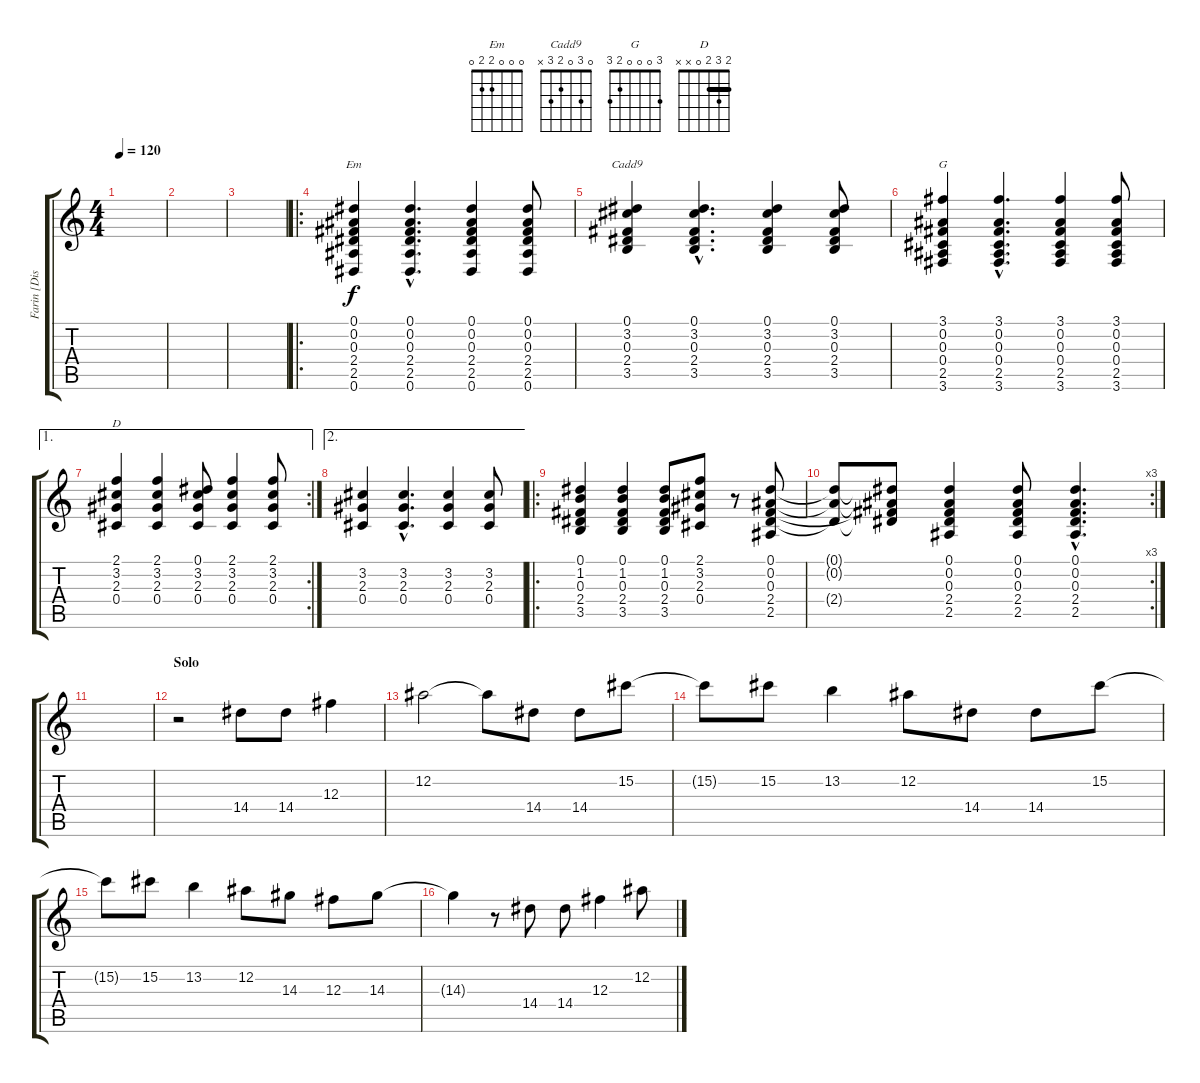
\track ("Farin [Dist]" "Farin [Dis") {instrument overdrivenguitar}
\staff {score tabs}
\tuning (Eb4 Bb3 Gb3 Db3 Ab2 Eb2) {hide}
\chord ("Em" 0 0 0 2 2 0)
\chord ("Cadd9" 0 3 0 2 3 x)
\chord ("G" 3 0 0 0 2 3)
\chord ("D" 2 3 2 0 x x) {barre 2}
\ts (4 4)
\tempo 120
\clef g2
\ks c
|
|
|
\ro
(0.1 0.2 0.3 2.4 2.5 0.6).4{ch "Em"} (0.1{hac} 0.2{hac} 0.3{hac} 2.4{hac} 2.5{hac} 0.6{hac}).4{d} (0.1 0.2 0.3 2.4 2.5 0.6).4 (0.1 0.2 0.3 2.4 2.5 0.6).8 |
(0.1 3.2 0.3 2.4 3.5).4{ch "Cadd9"} (0.1{hac} 3.2{hac} 0.3{hac} 2.4{hac} 3.5{hac}).4{d} (0.1 3.2 0.3 2.4 3.5).4 (0.1 3.2 0.3 2.4 3.5).8 |
(3.1 0.2 0.3 0.4 2.5 3.6).4{ch "G"} (3.1{hac} 0.2{hac} 0.3{hac} 0.4{hac} 2.5{hac} 3.6{hac}).4{d} (3.1 0.2 0.3 0.4 2.5 3.6).4 (3.1 0.2 0.3 0.4 2.5 3.6).8 |
\ae 1
\rc 2
(2.1 3.2 2.3 0.4).4{ch "D"} (2.1 3.2 2.3 0.4).4 (0.1 3.2 2.3 0.4).8 (2.1 3.2 2.3 0.4).4 (2.1 3.2 2.3 0.4).8 |
\ae 2
(3.2 2.3 0.4).4 (3.2{hac} 2.3{hac} 0.4{hac}).4{d} (3.2 2.3 0.4).4 (3.2 2.3 0.4).8 |
\ro
(0.1 1.2 0.3 2.4 3.5).4 (0.1 1.2 0.3 2.4 3.5).4 (0.1 1.2 0.3 2.4 3.5).8 (2.1 3.2 2.3 0.4).8 r.8 (0.1 0.2 0.3 2.4 2.5).8 |
\rc 3
(0.1{t} 0.2{t} 2.4{t}).8 (0.1{t} 0.2{t} 0.3{t} 2.4{t}).8 (0.1 0.2 0.3 2.4 2.5).4 (0.1 0.2 0.3 2.4 2.5).8 (0.1{hac} 0.2{hac} 0.3{hac} 2.4{hac} 2.5{hac}).4{d} |
|
\section ("" "Solo")
r.2 14.4.8 14.4.8 12.3.4 |
12.2.2 12.2{t}.8 14.4.8 14.4.8 15.2.8 |
15.2{t}.8 15.2.8 13.2.4 12.2.8 14.4.8 14.4.8 15.2.8 |
15.2{t}.8 15.2.8 13.2.4 12.2.8 14.3.8 12.3.8 14.3.8 |
14.3{t}.4 r.8 14.4.8 14.4.8 12.3.4 12.2.8
